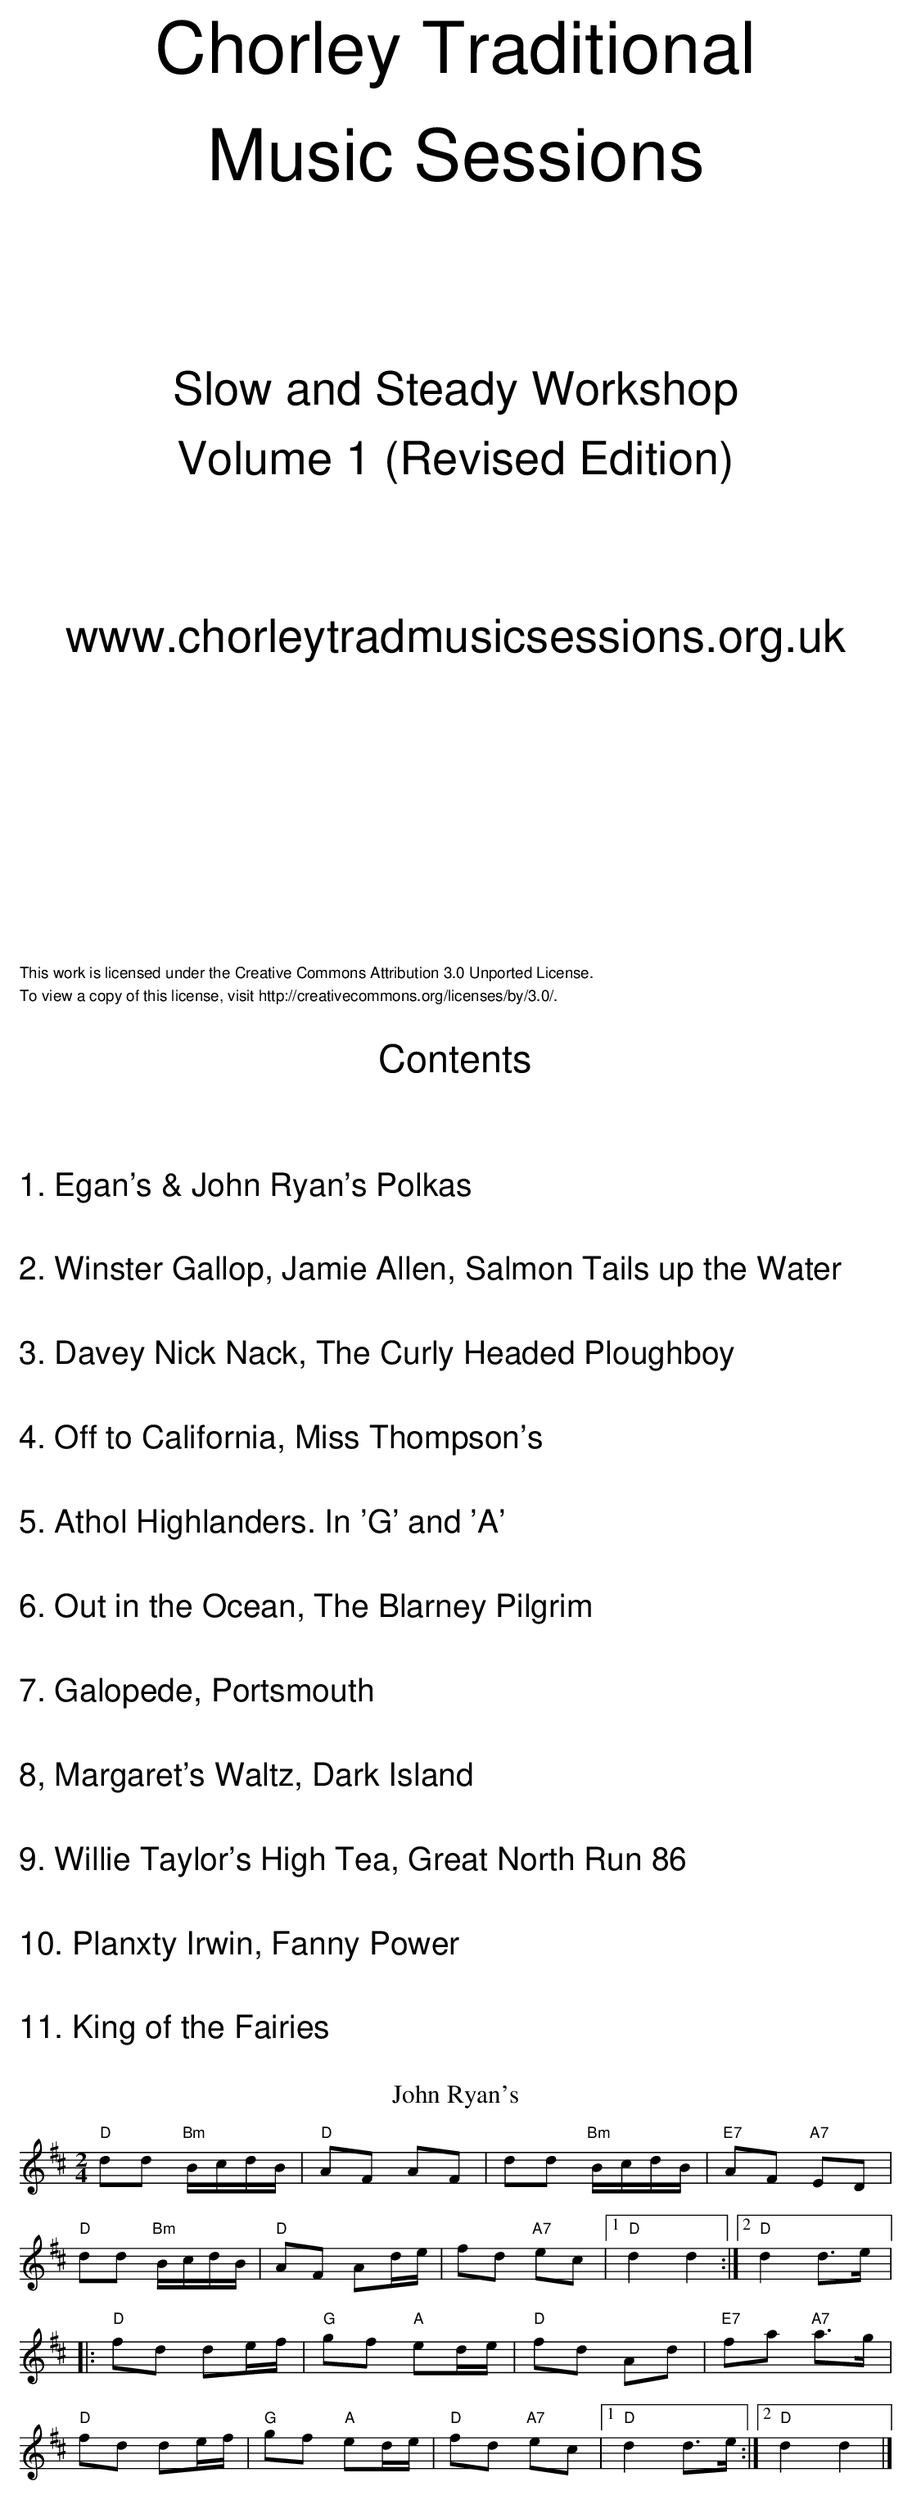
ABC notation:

X:1
T:John Ryan's
M:2/4
L:1/8
K:D
"D"dd "Bm"B/c/d/B/|"D"AF AF|dd "Bm"B/c/d/B/|"E7"AF "A7"ED|
"D"dd "Bm"B/c/d/B/|"D"AF Ad/e/|fd "A7"ec|1 "D"d2 d2:|2 "D"d2 d>e|:
"D"fd de/f/|"G"gf "A"ed/e/|"D"fd Ad|"E7"fa "A7"a>g|
"D"fd de/f/|"G"gf "A"ed/e/|"D"fd "A7"ec|1 "D"d2 d>e:|2 "D"d2 d2|]
